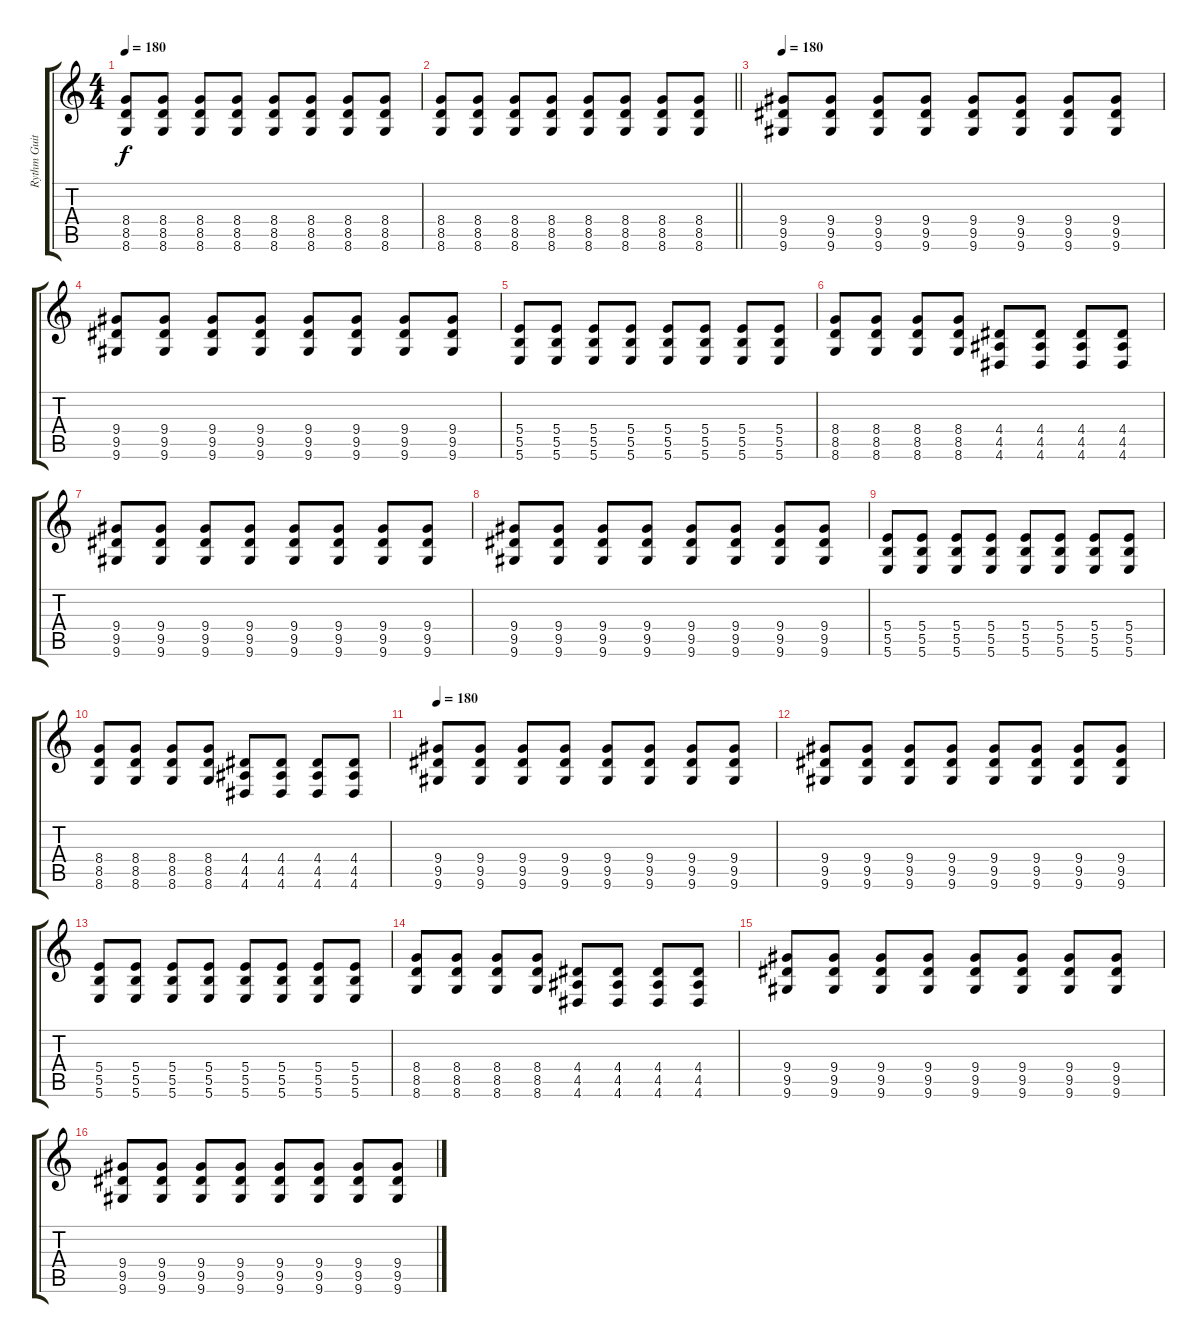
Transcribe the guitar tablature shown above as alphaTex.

\track ("Rythm Guitar II" "Rythm Guit") {instrument overdrivenguitar}
\staff {score tabs}
\tuning (Db4 Ab3 E3 B2 Gb2 B1) {hide}
\ts (4 4)
\tempo 180
\clef g2
\ks c
(8.4 8.5 8.6).8{dy f} (8.4 8.5 8.6).8 (8.4 8.5 8.6).8 (8.4 8.5 8.6).8 (8.4 8.5 8.6).8 (8.4 8.5 8.6).8 (8.4 8.5 8.6).8 (8.4 8.5 8.6).8 |
\barLineRight lightlight
(8.4 8.5 8.6).8 (8.4 8.5 8.6).8 (8.4 8.5 8.6).8 (8.4 8.5 8.6).8 (8.4 8.5 8.6).8 (8.4 8.5 8.6).8 (8.4 8.5 8.6).8 (8.4 8.5 8.6).8 |
\section ("" "")
\tempo 180
(9.4 9.5 9.6).8 (9.4 9.5 9.6).8 (9.4 9.5 9.6).8 (9.4 9.5 9.6).8 (9.4 9.5 9.6).8 (9.4 9.5 9.6).8 (9.4 9.5 9.6).8 (9.4 9.5 9.6).8 |
(9.4 9.5 9.6).8 (9.4 9.5 9.6).8 (9.4 9.5 9.6).8 (9.4 9.5 9.6).8 (9.4 9.5 9.6).8 (9.4 9.5 9.6).8 (9.4 9.5 9.6).8 (9.4 9.5 9.6).8 |
(5.4 5.5 5.6).8 (5.4 5.5 5.6).8 (5.4 5.5 5.6).8 (5.4 5.5 5.6).8 (5.4 5.5 5.6).8 (5.4 5.5 5.6).8 (5.4 5.5 5.6).8 (5.4 5.5 5.6).8 |
(8.4 8.5 8.6).8 (8.4 8.5 8.6).8 (8.4 8.5 8.6).8 (8.4 8.5 8.6).8 (4.4 4.5 4.6).8 (4.4 4.5 4.6).8 (4.4 4.5 4.6).8 (4.4 4.5 4.6).8 |
(9.4 9.5 9.6).8 (9.4 9.5 9.6).8 (9.4 9.5 9.6).8 (9.4 9.5 9.6).8 (9.4 9.5 9.6).8 (9.4 9.5 9.6).8 (9.4 9.5 9.6).8 (9.4 9.5 9.6).8 |
(9.4 9.5 9.6).8 (9.4 9.5 9.6).8 (9.4 9.5 9.6).8 (9.4 9.5 9.6).8 (9.4 9.5 9.6).8 (9.4 9.5 9.6).8 (9.4 9.5 9.6).8 (9.4 9.5 9.6).8 |
(5.4 5.5 5.6).8 (5.4 5.5 5.6).8 (5.4 5.5 5.6).8 (5.4 5.5 5.6).8 (5.4 5.5 5.6).8 (5.4 5.5 5.6).8 (5.4 5.5 5.6).8 (5.4 5.5 5.6).8 |
(8.4 8.5 8.6).8 (8.4 8.5 8.6).8 (8.4 8.5 8.6).8 (8.4 8.5 8.6).8 (4.4 4.5 4.6).8 (4.4 4.5 4.6).8 (4.4 4.5 4.6).8 (4.4 4.5 4.6).8 |
\tempo 180
(9.4 9.5 9.6).8 (9.4 9.5 9.6).8 (9.4 9.5 9.6).8 (9.4 9.5 9.6).8 (9.4 9.5 9.6).8 (9.4 9.5 9.6).8 (9.4 9.5 9.6).8 (9.4 9.5 9.6).8 |
(9.4 9.5 9.6).8 (9.4 9.5 9.6).8 (9.4 9.5 9.6).8 (9.4 9.5 9.6).8 (9.4 9.5 9.6).8 (9.4 9.5 9.6).8 (9.4 9.5 9.6).8 (9.4 9.5 9.6).8 |
(5.4 5.5 5.6).8 (5.4 5.5 5.6).8 (5.4 5.5 5.6).8 (5.4 5.5 5.6).8 (5.4 5.5 5.6).8 (5.4 5.5 5.6).8 (5.4 5.5 5.6).8 (5.4 5.5 5.6).8 |
(8.4 8.5 8.6).8 (8.4 8.5 8.6).8 (8.4 8.5 8.6).8 (8.4 8.5 8.6).8 (4.4 4.5 4.6).8 (4.4 4.5 4.6).8 (4.4 4.5 4.6).8 (4.4 4.5 4.6).8 |
(9.4 9.5 9.6).8 (9.4 9.5 9.6).8 (9.4 9.5 9.6).8 (9.4 9.5 9.6).8 (9.4 9.5 9.6).8 (9.4 9.5 9.6).8 (9.4 9.5 9.6).8 (9.4 9.5 9.6).8 |
(9.4 9.5 9.6).8 (9.4 9.5 9.6).8 (9.4 9.5 9.6).8 (9.4 9.5 9.6).8 (9.4 9.5 9.6).8 (9.4 9.5 9.6).8 (9.4 9.5 9.6).8 (9.4 9.5 9.6).8
